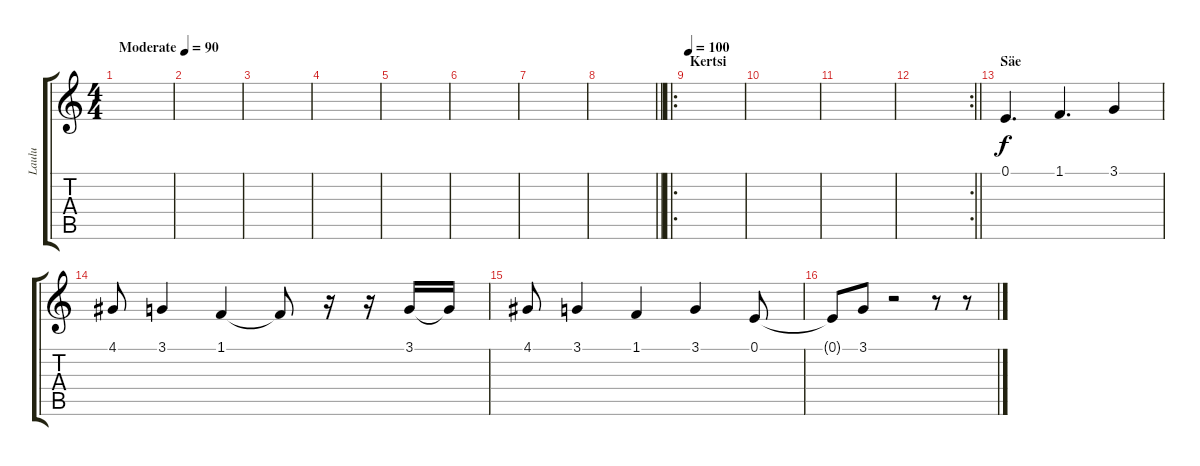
\track ("Laulu" "Laulu") {instrument lead6voice}
\staff {score tabs}
\tuning (E4 B3 G3 D3 A2 E2) {hide}
\ts (4 4)
\tempo (90 "Moderate")
\clef g2
\ks c
|
|
|
|
|
|
|
\barLineRight lightlight
|
\ro
\section ("" "Kertsi")
\tempo 100
|
|
|
\rc 2
\barLineRight lightlight
|
\section ("" "Säe")
0.1.4{d} 1.1.4{d} 3.1.4 |
4.1.8 3.1.4 1.1.4 1.1{t}.8 r.16 r.16 3.1.16 3.1{t}.16 |
4.1.8 3.1.4 1.1.4 3.1.4 0.1.8 |
0.1{t}.8 3.1.8 r.2 r.8 r.8
